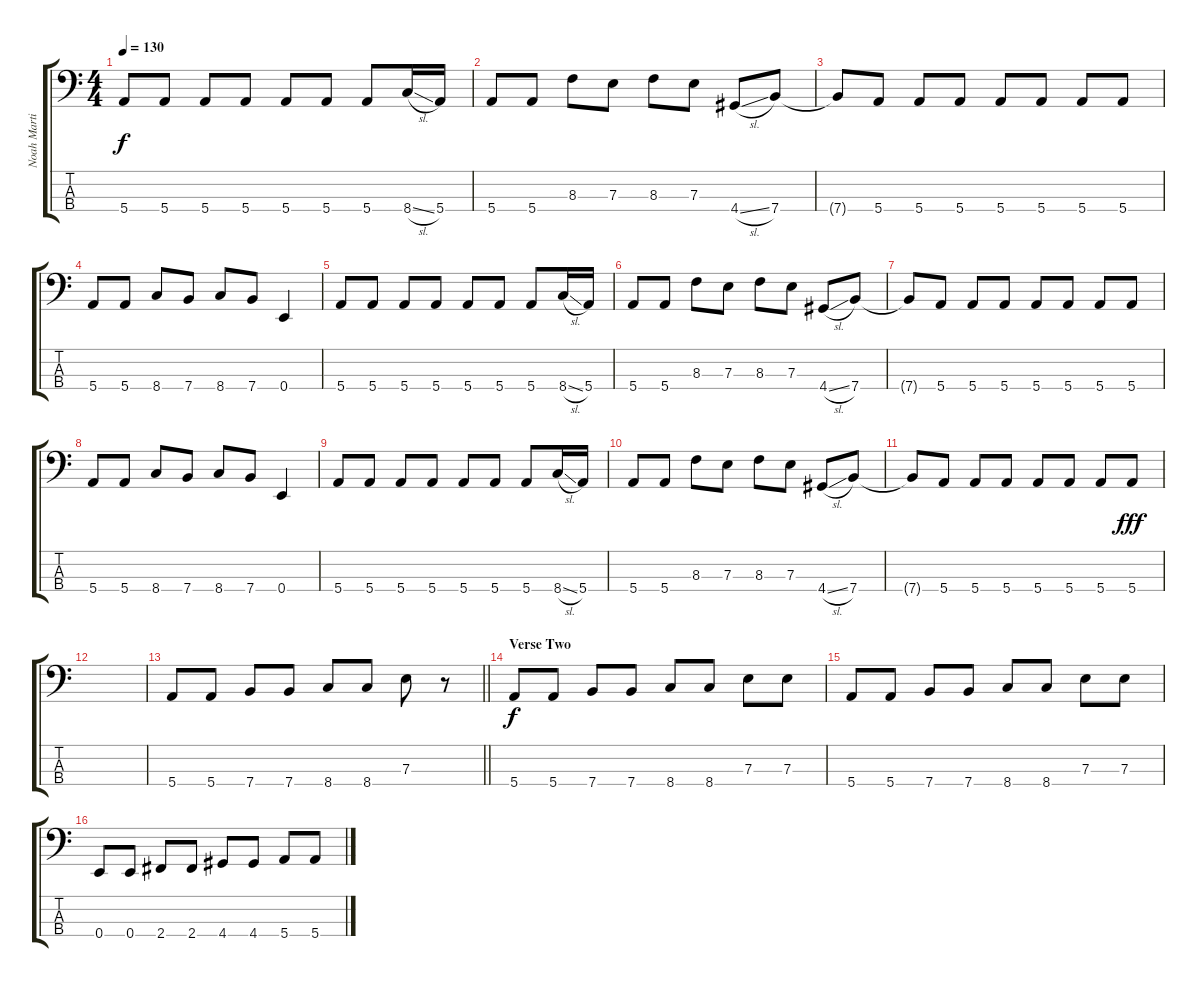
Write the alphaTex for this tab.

\track ("Noah Martin" "Noah Marti") {instrument electricbassfinger}
\staff {score tabs}
\tuning (G2 D2 A1 E1) {hide}
\ts (4 4)
\tempo 130
\clef f4
\ks c
5.4.8{dy f} 5.4.8 5.4.8 5.4.8 5.4.8 5.4.8 5.4.8 8.4{sl}.16 5.4.16 |
5.4.8 5.4.8 8.3.8 7.3.8 8.3.8 7.3.8 4.4{sl}.8 7.4.8 |
7.4{t}.8 5.4.8 5.4.8 5.4.8 5.4.8 5.4.8 5.4.8 5.4.8 |
5.4.8 5.4.8 8.4.8 7.4.8 8.4.8 7.4.8 0.4.4 |
5.4.8 5.4.8 5.4.8 5.4.8 5.4.8 5.4.8 5.4.8 8.4{sl}.16 5.4.16 |
5.4.8 5.4.8 8.3.8 7.3.8 8.3.8 7.3.8 4.4{sl}.8 7.4.8 |
7.4{t}.8 5.4.8 5.4.8 5.4.8 5.4.8 5.4.8 5.4.8 5.4.8 |
5.4.8 5.4.8 8.4.8 7.4.8 8.4.8 7.4.8 0.4.4 |
5.4.8 5.4.8 5.4.8 5.4.8 5.4.8 5.4.8 5.4.8 8.4{sl}.16 5.4.16 |
5.4.8 5.4.8 8.3.8 7.3.8 8.3.8 7.3.8 4.4{sl}.8 7.4.8 |
7.4{t}.8 5.4.8 5.4.8 5.4.8 5.4.8 5.4.8 5.4.8 5.4.8{dy fff} |
|
\barLineRight lightlight
5.4.8 5.4.8 7.4.8 7.4.8 8.4.8 8.4.8 7.3.8 r.8 |
\section ("" "Verse Two")
5.4.8{dy f} 5.4.8 7.4.8 7.4.8 8.4.8 8.4.8 7.3.8 7.3.8 |
5.4.8 5.4.8 7.4.8 7.4.8 8.4.8 8.4.8 7.3.8 7.3.8 |
0.4.8 0.4.8 2.4.8 2.4.8 4.4.8 4.4.8 5.4.8 5.4.8
